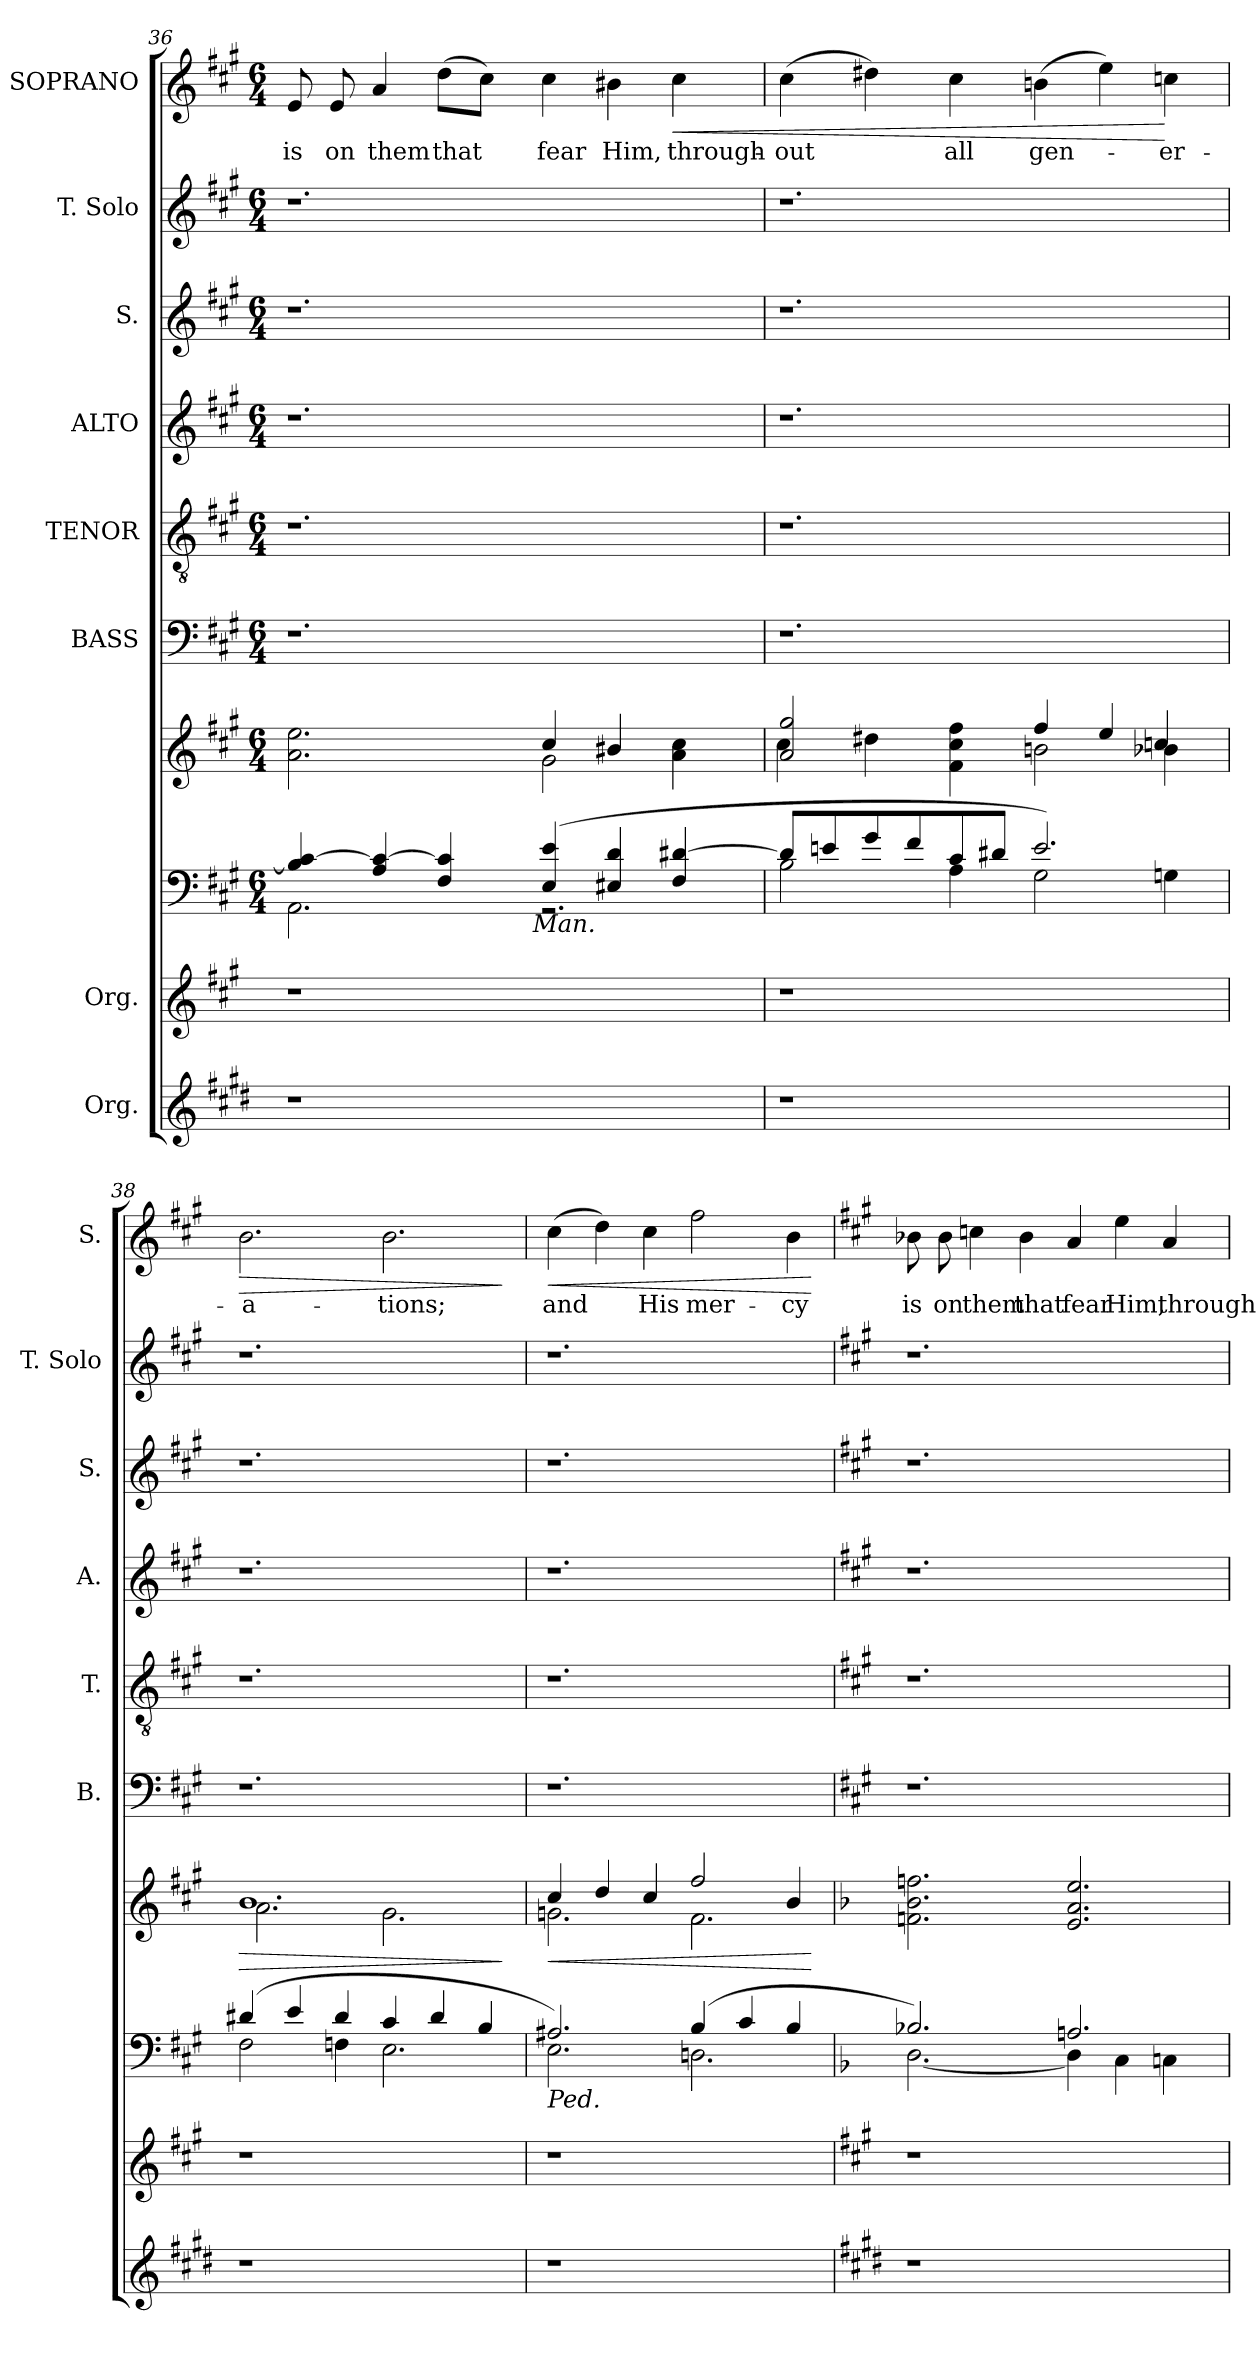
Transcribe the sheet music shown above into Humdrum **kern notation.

**kern	**kern	**kern	**kern	**dynam	**kern	**kern	**kern	**kern	**kern	**kern	**text	**dynam
*part10	*part9	*part8	*part7	*part7	*part6	*part5	*part4	*part3	*part2	*part1	*part1	*part1
*staff10	*staff9	*staff8	*staff7	*staff7	*staff6	*staff5	*staff4	*staff3	*staff2	*staff1	*staff1	*staff1
*I"Org.	*I"Org.	*	*	*	*I"BASS	*I"TENOR	*I"ALTO	*I"S.	*I"T. Solo	*I"SOPRANO	*	*
*	*	*	*	*	*I'B.	*I'T.	*I'A.	*I'S.	*I'T. Solo	*I'S.	*	*
*clefG2	*clefG2	*clefF4	*clefG2	*	*clefF4	*clefGv2	*clefG2	*clefG2	*clefG2	*clefG2	*	*
*ITrd-3c-5	*	*	*	*	*	*	*	*	*	*	*	*
*k[f#c#g#]	*k[f#c#g#]	*k[f#c#g#]	*k[f#c#g#]	*	*k[f#c#g#]	*k[f#c#g#]	*k[f#c#g#]	*k[f#c#g#]	*k[f#c#g#]	*k[f#c#g#]	*	*
*A:	*A:	*A:	*A:	*	*A:	*A:	*A:	*A:	*A:	*A:	*	*
*	*	*M6/4	*M6/4	*	*M6/4	*M6/4	*M6/4	*M6/4	*M6/4	*M6/4	*	*
=36	=36	=36	=36	=36	=36	=36	=36	=36	=36	=36	=36	=36
*	*	*^	*^	*	*	*	*	*	*	*	*	*
!	!	!	!	!	!	!	!	!	!	!	!	!	!LO:LY:b	!
*	*	*	*^	*	*	*	*	*	*	*	*	*	*	*
1r	1r	4B/] [>4c#/	2.AA\	3%2ryy	2.ryy	2.a\ 2.ee\	.	1.r	1.r	1.r	1.r	1.r	8e/	is	.
!	!	!	!	!	!	!	!	!	!	!	!	!	!	!LO:LY:b	!
.	.	.	.	.	.	.	.	.	.	.	.	.	8e/	on	.
!	!	!	!	!	!	!	!	!	!	!	!	!	!	!LO:LY:b	!
.	.	4A/ 4c#/_	.	.	.	.	.	.	.	.	.	.	4a/	them	.
!	!	!	!	!	!	!	!	!	!	!	!	!	!	!LO:LY:b	!
.	.	4F#/ 4c#/]	.	.	.	.	.	.	.	.	.	.	(>8dd\L	that	.
.	.	.	.	.	.	.	.	.	.	.	.	.	8cc#\J)	.	.
.	.	.	.	24..ryy	.	.	.	.	.	.	.	.	.	.	.
!	!	!	!	!LO:TX:b:i:t=Man.	!	!	!	!	!	!	!	!	!	!	!
.	.	.	.	3%2ryy	.	.	.	.	.	.	.	.	.	.	.
!	!	!	!	!	!	!	!	!	!	!	!	!	!	!LO:LY:b	!
.	.	(4E/ 4e/	2.r	.	4cc#/	2g#\	.	.	.	.	.	.	4cc#\	fear	.
!	!	!	!	!	!	!	!	!	!	!	!	!	!	!LO:LY:b	!
2ryy	2ryy	4E#X/ 4d/	.	.	4b#X/	.	.	.	.	.	.	.	4b#X\	Him,	.
!	!	!	!	!	!	!	!	!	!	!	!	!	!	!LO:LY:b	!LO:HP:b
.	.	4F#/ [>4d#X/	.	.	4ryy	4a\ 4cc#\	.	.	.	.	.	.	4cc#\	through-	<
.	.	.	.	12ryy	.	.	.	.	.	.	.	.	.	.	.
.	.	.	.	96ryy	.	.	.	.	.	.	.	.	.	.	.
=37	=37	=37	=37	=37	=37	=37	=37	=37	=37	=37	=37	=37	=37	=37	=37
*	*	*	*	*	*	*^	*	*	*	*	*	*	*	*	*
!	!	!	!	!	!	!	!	!	!	!	!	!	!	!	!LO:LY:b	!
*	*	*	*v	*v	*	*	*	*	*	*	*	*	*	*	*	*
1r	1r	2B\	8d#/L]	2a/ 2gg#/	4cc#\	2.ryy	.	1.r	1.r	1.r	1.r	1.r	(>4cc#\	-out	.
.	.	.	8en/	.	.	.	.	.	.	.	.	.	.	.	.
.	.	.	8g#/	.	4dd#X\	.	.	.	.	.	.	.	4dd#X\)	.	.
.	.	.	8f#/	.	.	.	.	.	.	.	.	.	.	.	.
!	!	!	!	!	!	!	!	!	!	!	!	!	!	!LO:LY:b	!
.	.	4A\	8c#/	1ryy	4f#\ 4cc#\ 4ff#\	.	.	.	.	.	.	.	4cc#\	all	.
.	.	.	8d#X/J	.	.	.	.	.	.	.	.	.	.	.	.
!	!	!	!	!	!	!	!	!	!	!	!	!	!	!LO:LY:b	!
.	.	2.e/)	2G#\	.	2bn\	4ff#/	.	.	.	.	.	.	(>4bn\	gen-	.
2ryy	2ryy	.	.	.	.	4ee/	.	.	.	.	.	.	4ee\)	.	.
!	!	!	!	!	!	!	!	!	!	!	!	!	!	!LO:LY:b	!
.	.	.	4Gn\	.	4b-X\	4ccn/	.	.	.	.	.	.	4ccn\	-er-	[
!!LO:LB:g=z
=38	=38	=38	=38	=38	=38	=38	=38	=38	=38	=38	=38	=38	=38	=38	=38
!	!	!	!	!	!	!	!LO:HP:b	!	!	!	!	!	!	!LO:LY:b	!LO:HP:b
*	*	*	*	*	*v	*v	*	*	*	*	*	*	*	*	*
1r	1r	(4d#X/	2F#\	1.b	2.a\	>	1.r	1.r	1.r	1.r	1.r	2.b\	-a-	>
.	.	4e/	.	.	.	.	.	.	.	.	.	.	.	.
.	.	4d#/	4Fn\	.	.	.	.	.	.	.	.	.	.	.
!	!	!	!	!	!	!	!	!	!	!	!	!	!LO:LY:b	!
.	.	4c#/	2.E\	.	2.g#\	.	.	.	.	.	.	2.b\	-tions;	.
2ryy	2ryy	4d#/	.	.	.	.	.	.	.	.	.	.	.	.
.	.	4B/	.	.	.	.	.	.	.	.	.	.	.	.
*	*	*v	*v	*	*	*	*	*	*	*	*	*	*	*
*	*	*	*v	*v	*	*	*	*	*	*	*	*	*
.	.	.	.	]	.	.	.	.	.	.	.	]
=39	=39	=39	=39	=39	=39	=39	=39	=39	=39	=39	=39	=39
*	*	*^	*	*	*	*	*	*	*	*	*	*
!	!	!LO:TX:b:i:t=Ped.	!	!	!	!	!	!	!	!	!	!	!
!	!	!	!	!	!LO:HP:b	!	!	!	!	!	!	!LO:LY:b	!LO:HP:b
*	*	*	*	*^	*	*	*	*	*	*	*	*	*
1r	1r	2.A#X/)	2.E\	4cc#/	2.gn\	<	1.r	1.r	1.r	1.r	1.r	(>4cc#\	and	<
.	.	.	.	4dd/	.	.	.	.	.	.	.	4dd\)	.	.
!	!	!	!	!	!	!	!	!	!	!	!	!	!LO:LY:b	!
.	.	.	.	4cc#/	.	.	.	.	.	.	.	4cc#\	His	.
!	!	!	!	!	!	!	!	!	!	!	!	!	!LO:LY:b	!
.	.	(4B/	2.Dn\	2ff#/	2.f#\	.	.	.	.	.	.	2ff#\	mer-	.
2ryy	2ryy	4c#/	.	.	.	.	.	.	.	.	.	.	.	.
!	!	!	!	!	!	!	!	!	!	!	!	!	!LO:LY:b	!
.	.	4B/	.	4b/	.	.	.	.	.	.	.	4b\	-cy	.
*	*	*v	*v	*	*	*	*	*	*	*	*	*	*	*
*	*	*	*v	*v	*	*	*	*	*	*	*	*	*
.	.	.	.	[	.	.	.	.	.	.	.	[
=40	=40	=40	=40	=40	=40	=40	=40	=40	=40	=40	=40	=40
*	*	*k[b-]	*k[b-]	*	*	*	*	*	*	*	*	*
*	*	*F:	*F:	*	*	*	*	*	*	*	*	*
*	*	*^	*	*	*	*	*	*	*	*	*	*
!	!	!	!	!	!	!	!	!	!	!	!	!LO:LY:b	!
1r	1r	2.B-X/)	[<2.D\	2.fn\ 2.b-\ 2.ffn\	.	1.r	1.r	1.r	1.r	1.r	8b-X\	is	.
!	!	!	!	!	!	!	!	!	!	!	!	!LO:LY:b	!
.	.	.	.	.	.	.	.	.	.	.	8b-\	on	.
!	!	!	!	!	!	!	!	!	!	!	!	!LO:LY:b	!
.	.	.	.	.	.	.	.	.	.	.	4ccn\	them	.
!	!	!	!	!	!	!	!	!	!	!	!	!LO:LY:b	!
.	.	.	.	.	.	.	.	.	.	.	4b-\	that	.
!	!	!	!	!	!	!	!	!	!	!	!	!LO:LY:b	!
.	.	2.An/	4D\]	2.e/ 2.a/ 2.ee/	.	.	.	.	.	.	4a/	fear	.
!	!	!	!	!	!	!	!	!	!	!	!	!LO:LY:b	!
2ryy	2ryy	.	4C\	.	.	.	.	.	.	.	4ee\	Him,	.
!	!	!	!	!	!	!	!	!	!	!	!	!LO:LY:b	!
.	.	.	4Cn\	.	.	.	.	.	.	.	4a/	through-	.
*	*	*v	*v	*	*	*	*	*	*	*	*	*	*
=	=	=	=	=	=	=	=	=	=	=	=	=
*-	*-	*-	*-	*-	*-	*-	*-	*-	*-	*-	*-	*-
